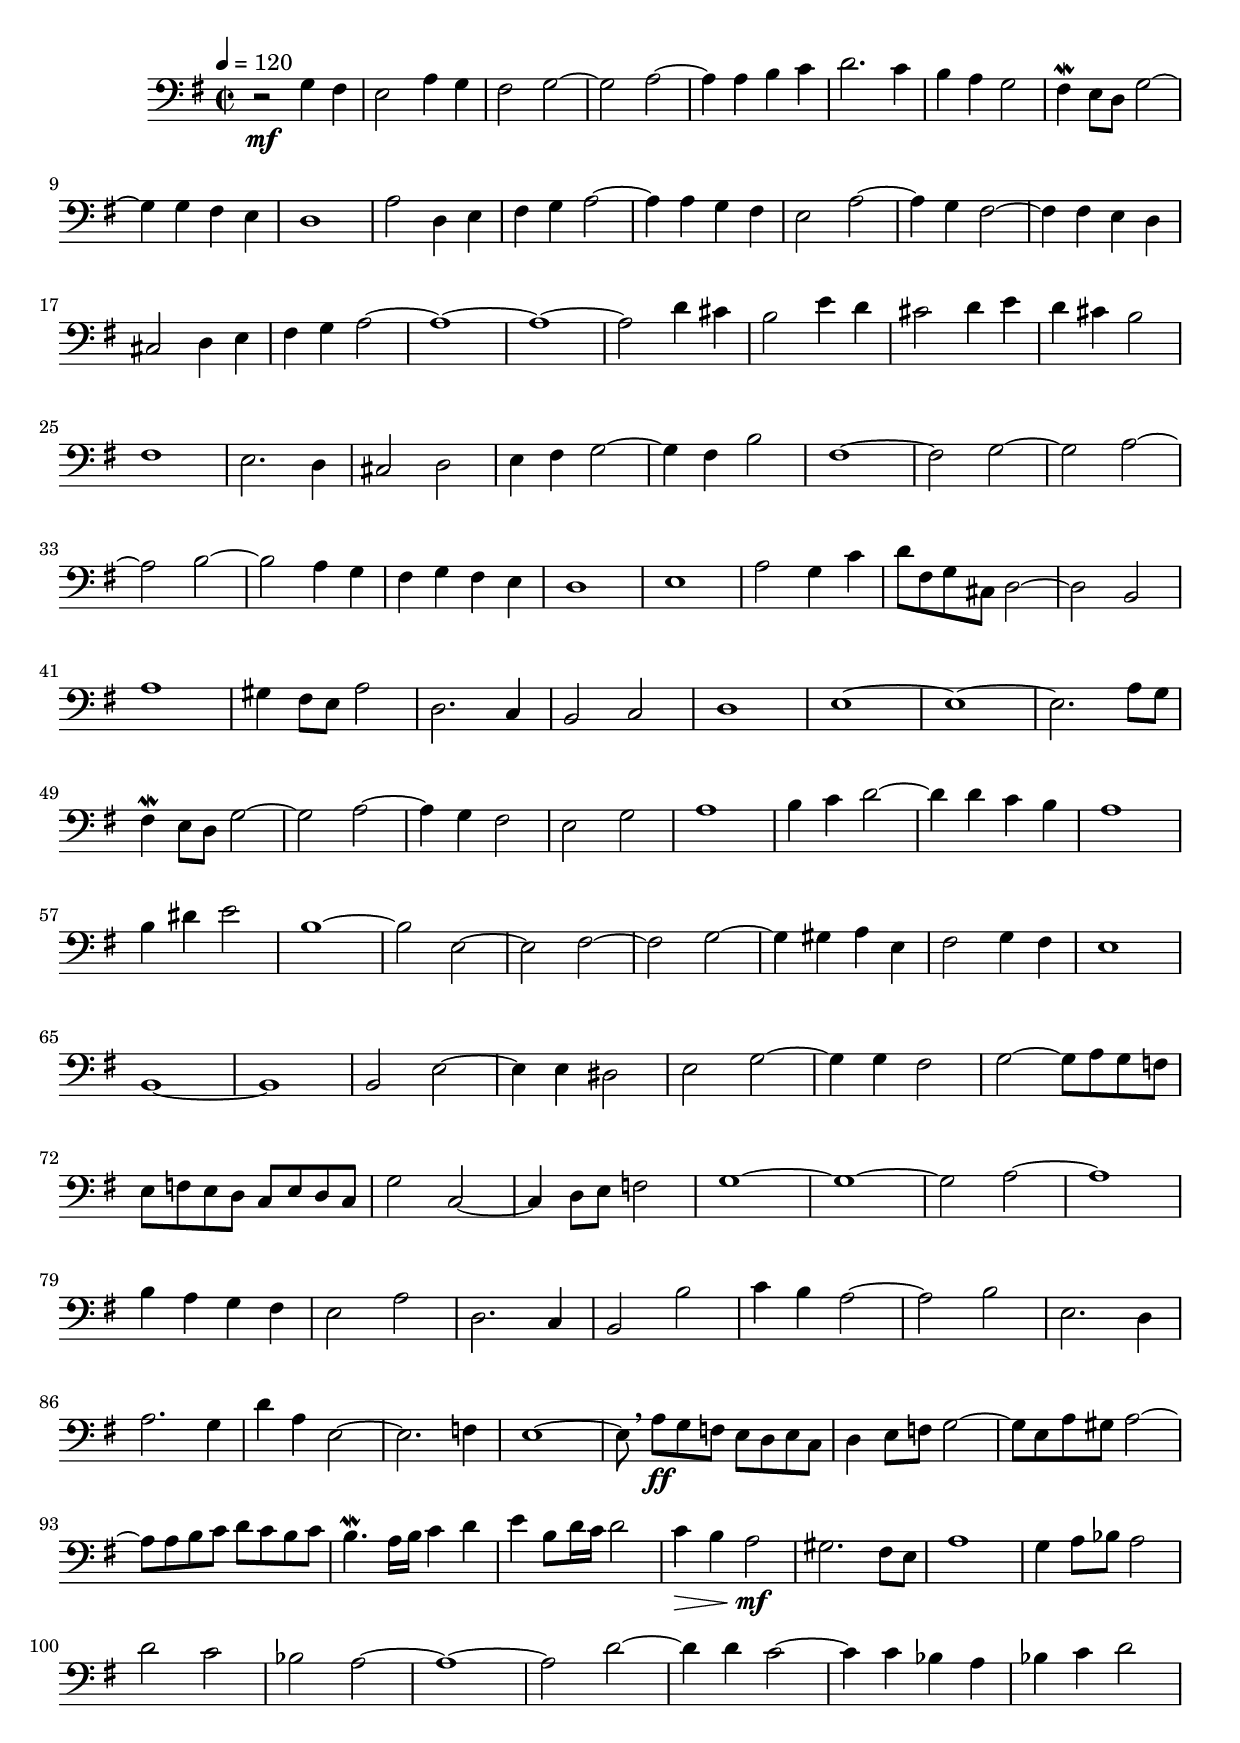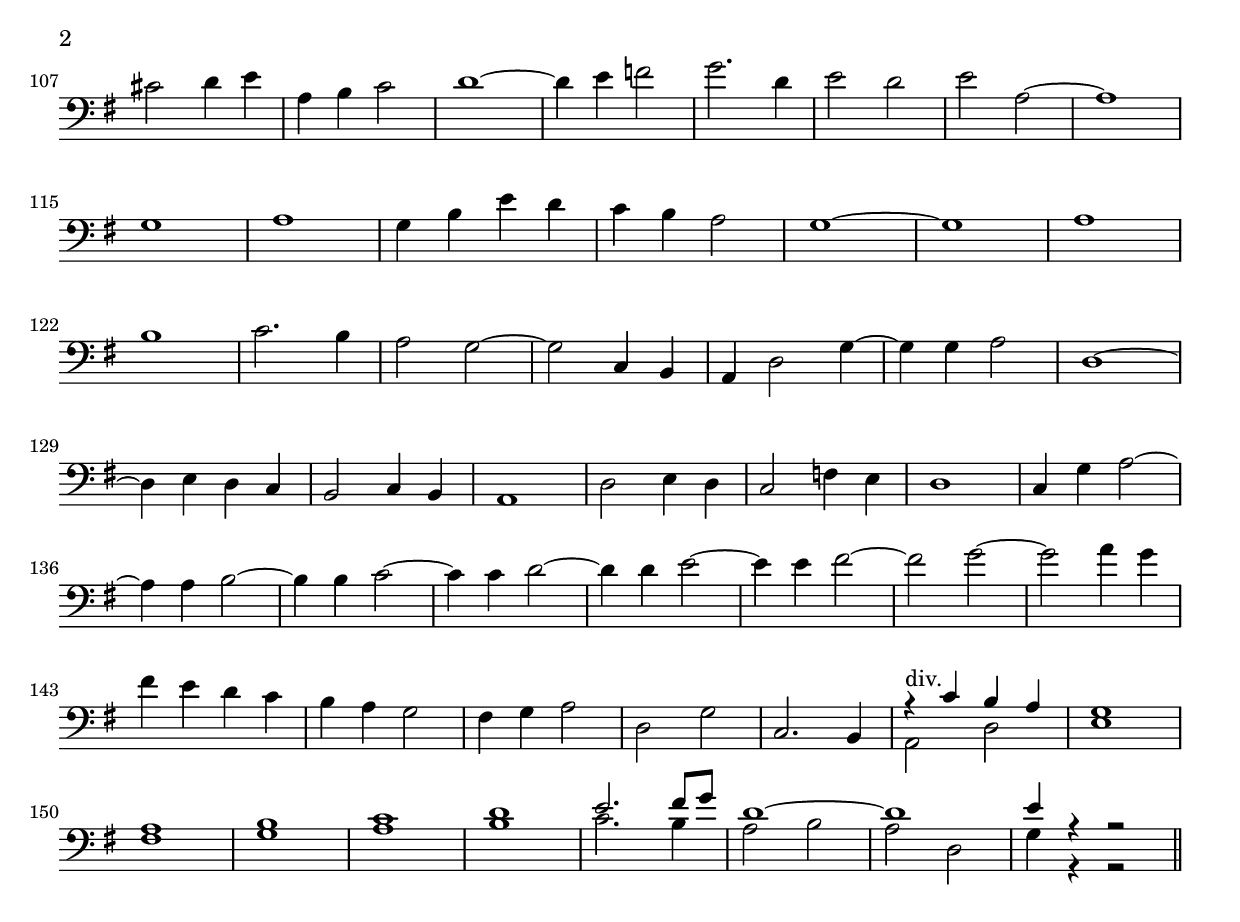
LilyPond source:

\version "2.22.1"
\version "2.22.1"

% all slurs mine

cello = \relative g {
  % page 1
  r2\mf g4 fis | e2 a4 g | fis2 g~ | 2 a~ | 4 a b c | d2. c4 | b a g2 | fis4\mordent e8 d g2~ | \break
  4 g fis e | d1 | a'2 d,4 e | fis g a2~ | 4 a g fis | e2 a~ | 4 g fis2~ | 4 fis e d | \break
  cis2 d4 e | fis g a2~ | 1~ | 1~ | 2 d4 cis | b2 e4 d | cis2 d4 e | d cis b2 | \break
  fis1 | e2. d4 | cis2 d | e4 fis g2~ | 4 fis b2 | fis1~ | 2 g~ | 2 a~ | \break
  2 b~ | 2 a4 g | fis g fis e | d1 | e | a2 g4 c | d8 fis, g cis, d2~ | 2 b | \break

  % page 2
  a'1 | gis4 fis8 e a2 | d,2. c4 | b2 c | d1 | e~ | 1~ | 2. a8 g | \break
  fis4\mordent e8 d g2~ | 2 a~ | 4 g fis2 | e g | a1 | b4 c d2~ | 4 d c b | a1 | \break
  b4 dis e2 | b1~ | 2 e,~ | 2 fis~ | 2 g~ | 4 gis a e | fis2 g4 fis | e1 | \break
  b1~ | 1 | 2 e~ | 4 e dis2 | e g~ | 4 g fis2 | g~ 8 a g f | \break
  e f e d c e d c | g'2 c,~ | 4 d8 e f2 | g1~ | 1~ | 2 a~ | 1 | \break

  % page 3
  b4 a g fis | e2 a | d,2. c4 | b2 b' | c4 b a2~ | 2 b | e,2. d4 | \break
  a'2. g4 | d' a e2~ | 2. f4 | e1~ | 8\breathe a\ff g f e d e c | d4 e8 f g2~ | 8 e a gis a2~ | \break
  8 a b c d c b c | b4.\mordent a16 b c4 d | e b8 d16 c d2 | c4\> b a2\mf | gis2. fis8 e | a1 | g4 a8 bes a2 | \break
  d c | bes a~ | 1~ | 2 d~ | 4 d c2~ | 4 c bes a | bes c d2 | \break
  cis d4 e | a, b c2 | d1~ | 4 e f2 | g2. d4 | e2 d | e a,~ | 1 | \break

  % page 4
  g | a | g4 b e d | c b a2 | g1~ | 1 | a | \break
  b | c2. b4 | a2 g~ | 2 c,4 b | a d2 g4~ | 4 g a2 | d,1~ | \break
  4 e d c | b2 c4 b | a1 | d2 e4 d | c2 f4 e | d1 | c4 g' a2~ | \break
  4 a b2~ | 4 b c2~ | 4 c d2~ 4 d e2~ | 4 e fis2~ | fis g2~ | 2 a4 g | \break
  fis e d c | b a g2 | fis4 g a2 | d, g | c,2. b4 |
  \voices "vc",2 <<
    {
      \voiceTwo a2 d | e1 | \break
      fis | g | a | b | c2. b4 | a2 b | a d, | g4 r r2 \bar "||"
    }
    \\
    {
      \voiceOne r4^"div." c b a | g1 | \break
      a | b | c | d | e2. fis8 g | d1~ | 1 | e4 r r2 \bar "||"
    }
  >>

  % page 5
}


\score {
  \new Staff \with {midiInstrument = "cello"} {
    \tempo 4=120
    \clef "bass"
    \time 2/2
    \key g \major
    \new Voice = "cello0" { \cello }
  }

  \layout {}
}

\score {
  <<
    \new Staff \with {midiInstrument = "cello"} {
      \tempo 4=120
      \clef "bass"
      \time 2/2
      \key g \major

      \new Voice { \cello }
    }
    \new Staff \with {midiInstrument = "cello"} {
      \tempo 4=120
      \clef "bass"
      \time 2/2
      \key g \major

      \new Voice { \cello }
    }
  >>

  \midi {}
}
